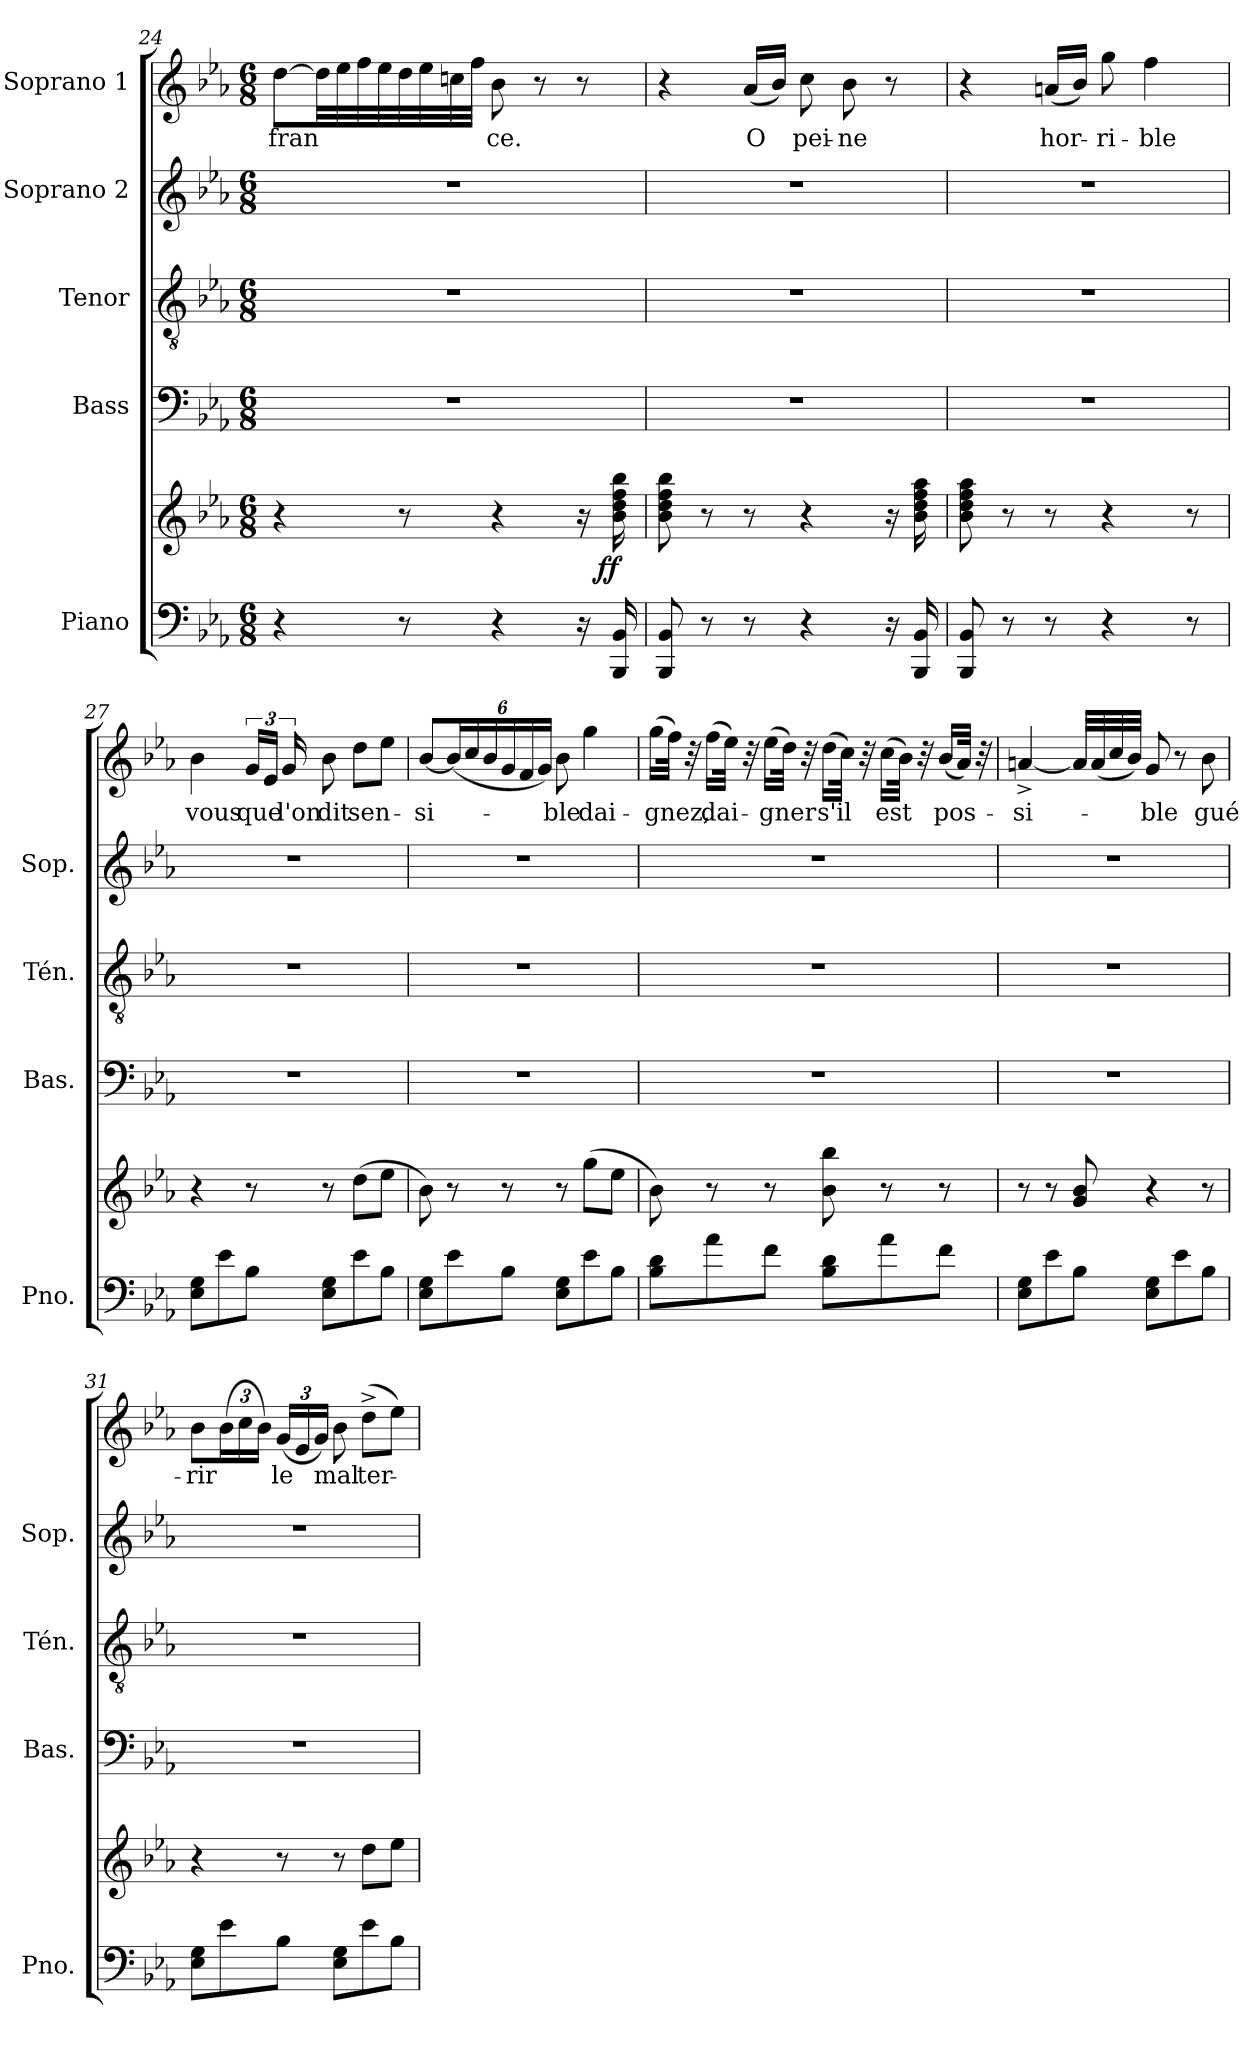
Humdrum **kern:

**kern	**kern	**dynam	**kern	**kern	**kern	**kern	**text
*part5	*part5	*part5	*part4	*part3	*part2	*part1	*part1
*staff6	*staff5	*staff5/6	*staff4	*staff3	*staff2	*staff1	*staff1
*I"Piano	*	*	*I"Bass	*I"Tenor	*I"Soprano 2	*I"Soprano 1	*
*I'Pno.	*	*	*I'Bas.	*I'Tén.	*I'Sop.	*	*
*clefF4	*clefG2	*	*clefF4	*clefGv2	*clefG2	*clefG2	*
*k[b-e-a-]	*k[b-e-a-]	*	*k[b-e-a-]	*k[b-e-a-]	*k[b-e-a-]	*k[b-e-a-]	*
*E-:	*E-:	*	*E-:	*E-:	*E-:	*E-:	*
*M6/8	*M6/8	*	*M6/8	*M6/8	*M6/8	*M6/8	*
=24	=24	=24	=24	=24	=24	=24	=24
*	*^	*	*	*	*	*	*
4r	4r	3%2ryy	.	2.r	2.r	2.r	[8dd\L	-fran
.	.	.	.	.	.	.	32dd\LL]	.
.	.	.	.	.	.	.	32ee-\	.
.	.	.	.	.	.	.	32ff\	.
.	.	.	.	.	.	.	32ee-\	.
8r	8r	.	.	.	.	.	32dd\	.
.	.	.	.	.	.	.	32ee-\	.
.	.	.	.	.	.	.	32ccn\	.
.	.	.	.	.	.	.	32ff\JJJ	.
4r	4r	.	.	.	.	.	8b-\	ce.
.	.	.	.	.	.	.	8r	.
16r	16r	.	.	.	.	.	8r	.
!	!	!	!LO:DY:b	!	!	!	!	!
.	.	12ryy	ff	.	.	.	.	.
16BBB-/ 16BB-/	16b-\ 16dd\ 16ff\ 16bb-\	.	.	.	.	.	.	.
*	*v	*v	*	*	*	*	*	*
=25	=25	=25	=25	=25	=25	=25	=25
8BBB-/ 8BB-/	8b-\ 8dd\ 8ff\ 8bb-\	.	2.r	2.r	2.r	4r	.
8r	8r	.	.	.	.	.	.
8r	8r	.	.	.	.	(16a-/LL	O
.	.	.	.	.	.	16b-/JJ)	.
4r	4r	.	.	.	.	8cc\	pei-
.	.	.	.	.	.	8b-\	-ne
16r	16r	.	.	.	.	8r	.
16BBB-/ 16BB-/	16b-\ 16dd\ 16ff\ 16aa-\	.	.	.	.	.	.
=26	=26	=26	=26	=26	=26	=26	=26
8BBB-/ 8BB-/	8b-\ 8dd\ 8ff\ 8aa-\	.	2.r	2.r	2.r	4r	.
8r	8r	.	.	.	.	.	.
8r	8r	.	.	.	.	(16an/LL	hor-
.	.	.	.	.	.	16b-/JJ)	.
4r	4r	.	.	.	.	8gg\	-ri-
.	.	.	.	.	.	4ff\	-ble
8r	8r	.	.	.	.	.	.
!!LO:LB:g=z
=27	=27	=27	=27	=27	=27	=27	=27
8E-\ 8G\L	4r	.	2.r	2.r	2.r	4b-\	vous
8e-\	.	.	.	.	.	.	.
8B-\J	8r	.	.	.	.	24g/LL	que
.	.	.	.	.	.	24e-/JJ	.
.	.	.	.	.	.	24g/	l'on
8E-\ 8G\L	8r	.	.	.	.	8b-\	dit
8e-\	(8dd\L	.	.	.	.	8dd\L	sen-
8B-\J	8ee-\J	.	.	.	.	8ee-\J	.
=28	=28	=28	=28	=28	=28	=28	=28
8E-\ 8G\L	8b-\)	.	2.r	2.r	2.r	[8b-/L	-si-
8e-\	8r	.	.	.	.	(24b-/L]	.
.	.	.	.	.	.	24cc/	.
.	.	.	.	.	.	24b-/	.
8B-\J	8r	.	.	.	.	24g/	.
.	.	.	.	.	.	24f/	.
.	.	.	.	.	.	24g/JJ)	.
8E-\ 8G\L	8r	.	.	.	.	8b-\	-ble
8e-\	(8gg\L	.	.	.	.	4gg\	dai-
8B-\J	8ee-\J	.	.	.	.	.	.
=29	=29	=29	=29	=29	=29	=29	=29
8B-\ 8d\L	8b-\)	.	2.r	2.r	2.r	(16gg\LL	-gnez,
.	.	.	.	.	.	32ff\JJk)	.
.	.	.	.	.	.	32r	.
8a-\	8r	.	.	.	.	(16ff\LL	dai-
.	.	.	.	.	.	32ee-\JJk)	.
.	.	.	.	.	.	32r	.
8f\J	8r	.	.	.	.	(16ee-\LL	-gner
.	.	.	.	.	.	32dd\JJk)	.
.	.	.	.	.	.	32r	.
8B-\ 8d\L	8b-\ 8bb-\	.	.	.	.	(16dd\LL	s'il
.	.	.	.	.	.	32cc\JJk)	.
.	.	.	.	.	.	32r	.
8a-\	8r	.	.	.	.	(16cc\LL	est
.	.	.	.	.	.	32b-\JJk)	.
.	.	.	.	.	.	32r	.
8f\J	8r	.	.	.	.	(16b-/LL	pos-
.	.	.	.	.	.	32a-/JJk)	.
.	.	.	.	.	.	32r	.
!!LO:LB:g=z
=30	=30	=30	=30	=30	=30	=30	=30
8E-\ 8G\L	8r	.	2.r	2.r	2.r	[4an^>/	-si-
8e-\	8r	.	.	.	.	.	.
8B-\J	8g/ 8b-/	.	.	.	.	32a/LLL]	.
.	.	.	.	.	.	(32a/	.
.	.	.	.	.	.	32cc/	.
.	.	.	.	.	.	32b-/JJJ)	.
8E-\ 8G\L	4r	.	.	.	.	8g/	-ble
8e-\	.	.	.	.	.	8r	.
8B-\J	8r	.	.	.	.	8b-\	gué-
=31	=31	=31	=31	=31	=31	=31	=31
8E-\ 8G\L	4r	.	2.r	2.r	2.r	8b-\L	-rir
8e-\	.	.	.	.	.	(24b-\L	.
.	.	.	.	.	.	24cc\	.
.	.	.	.	.	.	24b-\JJ)	.
8B-\J	8r	.	.	.	.	(24g/LL	le
.	.	.	.	.	.	24e-/	.
.	.	.	.	.	.	24g/JJ)	.
8E-\ 8G\L	8r	.	.	.	.	8b-\	mal
8e-\	8dd\L	.	.	.	.	(8dd^>\L	ter-
8B-\J	8ee-\J	.	.	.	.	8ee-\J)	.
=	=	=	=	=	=	=	=
*-	*-	*-	*-	*-	*-	*-	*-
